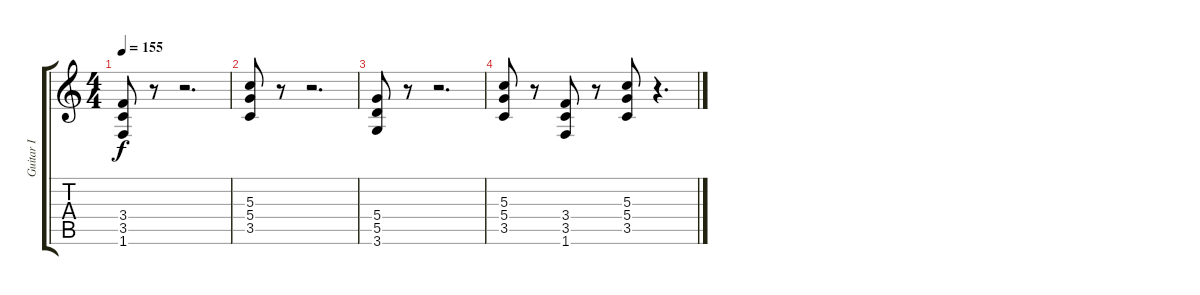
\track ("Guitar I" "Guitar I") {instrument overdrivenguitar}
\staff {score tabs}
\tuning (E4 B3 G3 D3 A2 E2) {hide}
\ts (4 4)
\tempo 155
\clef g2
\ks c
(3.4 3.5 1.6).8{dy f} r.8 r.2{d} |
(5.3 5.4 3.5).8 r.8 r.2{d} |
(5.4 5.5 3.6).8 r.8 r.2{d} |
(5.3 5.4 3.5).8 r.8 (3.4 3.5 1.6).8 r.8 (5.3 5.4 3.5).8 r.4{d}
